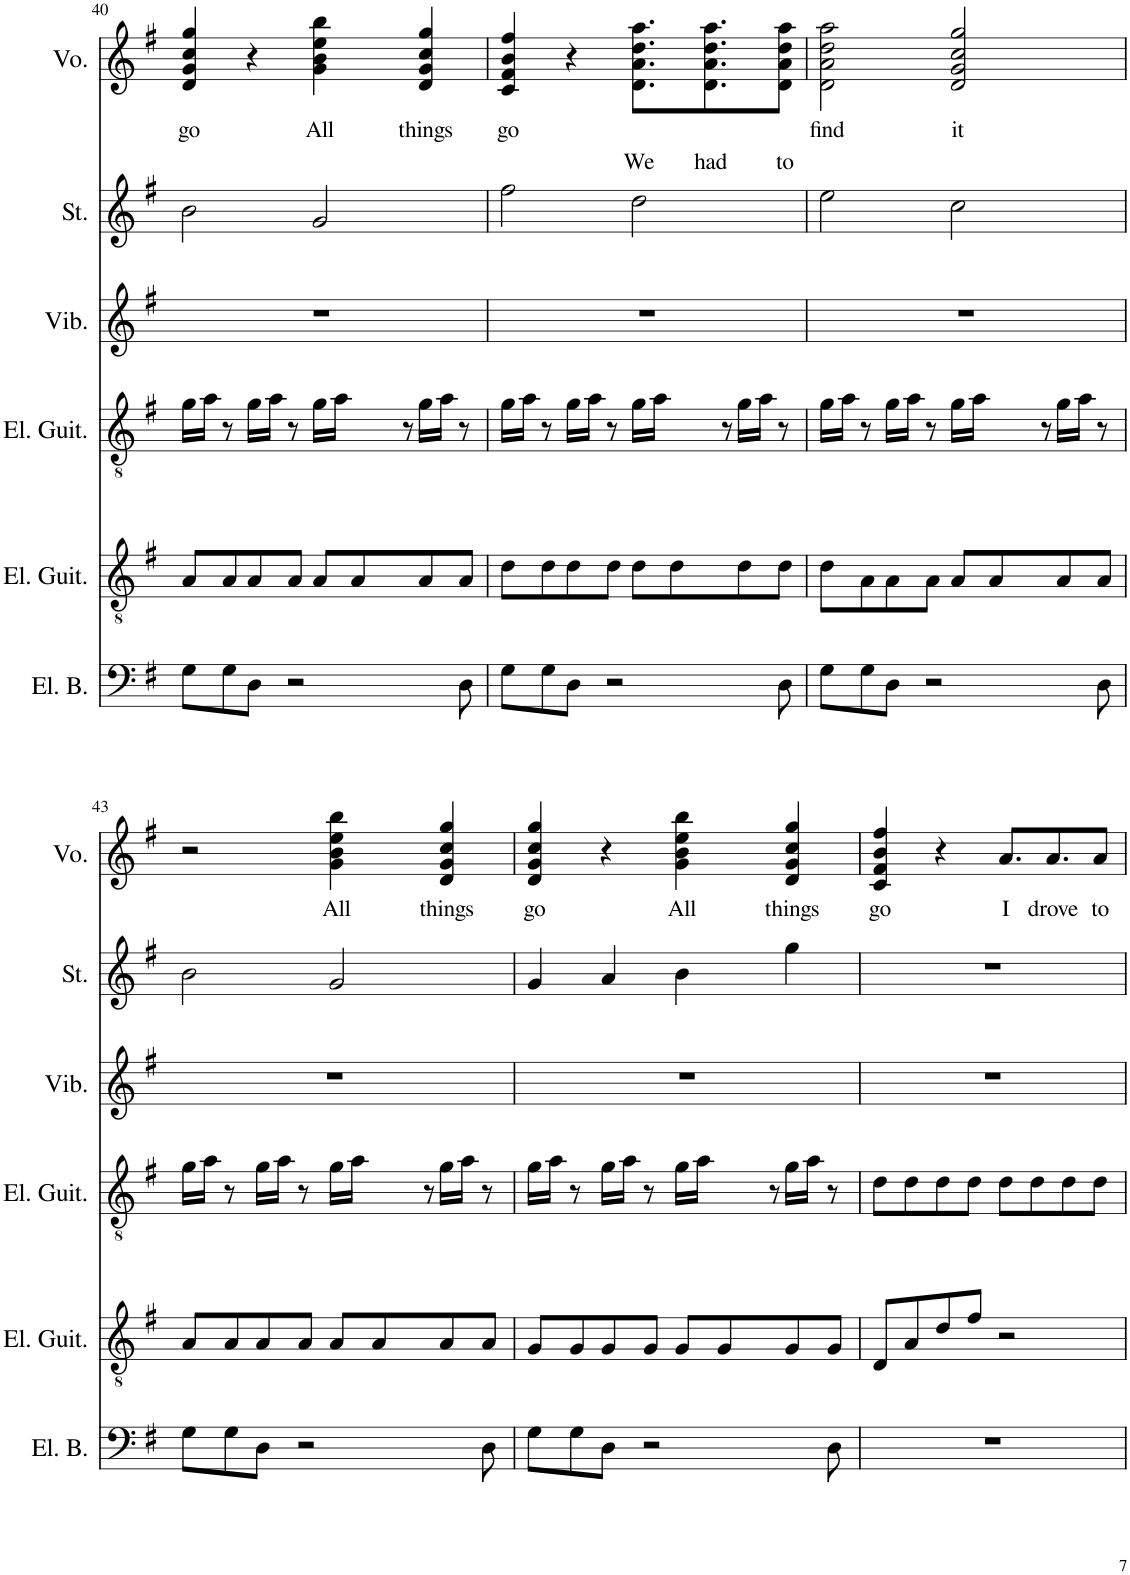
**kern	**kern	**kern	**kern	**kern	**kern	**text
*part6	*part5	*part4	*part3	*part2	*part1	*part1
*staff6	*staff5	*staff4	*staff3	*staff2	*staff1	*staff1
*I"Electric Bass	*I"Electric Guitar	*I"Electric Guitar	*I"Vibraphone	*I"Strings	*I"Voice	*
*I'El. B.	*I'El. Guit.	*I'El. Guit.	*I'Vib.	*I'St.	*I'Vo.	*
!!LO:PB:g=z
*clefF4	*clefGv2	*clefGv2	*clefG2	*clefG2	*clefG2	*
*Trd7c12	*Trd7c12	*Trd7c12	*	*	*	*
*k[f#]	*k[f#]	*k[f#]	*k[f#]	*k[f#]	*k[f#]	*
*M4/4	*M4/4	*M4/4	*M4/4	*M4/4	*M4/4	*
=40	=40	=40	=40	=40	=40	=40
!	!	!	!	!	!	!LO:LY:b
8G\L	8A/L	16g\LL	1r	2b\	4d/ 4g/ 4cc/ 4gg/	go
.	.	16a\JJ	.	.	.	.
8G\	8A/	8r	.	.	.	.
8D\J	8A/	16g\LL	.	.	4r	.
.	.	16a\JJ	.	.	.	.
2r	8A/J	8r	.	.	.	.
!	!	!	!	!	!	!LO:LY:b
.	8A/L	16g\LL	.	2g/	4g\ 4b\ 4ee\ 4bb\	All
.	.	16a\JJ	.	.	.	.
.	8A/	8r	.	.	.	.
!	!	!	!	!	!	!LO:LY:b
.	8A/	16g\LL	.	.	4d/ 4g/ 4cc/ 4gg/	things
.	.	16a\JJ	.	.	.	.
8D\	8A/J	8r	.	.	.	.
=41	=41	=41	=41	=41	=41	=41
!	!	!	!	!	!	!LO:LY:b
8G\L	8d\L	16g\LL	1r	2ff#\	4c/ 4f#/ 4b/ 4ff#/	go
.	.	16a\JJ	.	.	.	.
8G\	8d\	8r	.	.	.	.
8D\J	8d\	16g\LL	.	.	4r	.
.	.	16a\JJ	.	.	.	.
2r	8d\J	8r	.	.	.	.
!	!	!	!	!	!	!LO:LY:b
.	8d\L	16g\LL	.	2dd\	8.d\ 8.a\ 8.dd\ 8.aa\L	We
.	.	16a\JJ	.	.	.	.
.	8d\	8r	.	.	.	.
!	!	!	!	!	!	!LO:LY:b
.	.	.	.	.	8.d\ 8.a\ 8.dd\ 8.aa\	had
.	8d\	16g\LL	.	.	.	.
.	.	16a\JJ	.	.	.	.
!	!	!	!	!	!	!LO:LY:b
8D\	8d\J	8r	.	.	8d\ 8a\ 8dd\ 8aa\J	to
=42	=42	=42	=42	=42	=42	=42
!	!	!	!	!	!	!LO:LY:b
8G\L	8d\L	16g\LL	1r	2ee\	2d\ 2a\ 2dd\ 2aa\	find
.	.	16a\JJ	.	.	.	.
8G\	8A\	8r	.	.	.	.
8D\J	8A\	16g\LL	.	.	.	.
.	.	16a\JJ	.	.	.	.
2r	8A\J	8r	.	.	.	.
!	!	!	!	!	!	!LO:LY:b
.	8A/L	16g\LL	.	2cc\	2d/ 2g/ 2cc/ 2gg/	it
.	.	16a\JJ	.	.	.	.
.	8A/	8r	.	.	.	.
.	8A/	16g\LL	.	.	.	.
.	.	16a\JJ	.	.	.	.
8D\	8A/J	8r	.	.	.	.
!!LO:LB:g=z
=43	=43	=43	=43	=43	=43	=43
8G\L	8A/L	16g\LL	1r	2b\	2r	.
.	.	16a\JJ	.	.	.	.
8G\	8A/	8r	.	.	.	.
8D\J	8A/	16g\LL	.	.	.	.
.	.	16a\JJ	.	.	.	.
2r	8A/J	8r	.	.	.	.
!	!	!	!	!	!	!LO:LY:b
.	8A/L	16g\LL	.	2g/	4g\ 4b\ 4ee\ 4bb\	All
.	.	16a\JJ	.	.	.	.
.	8A/	8r	.	.	.	.
!	!	!	!	!	!	!LO:LY:b
.	8A/	16g\LL	.	.	4d/ 4g/ 4cc/ 4gg/	things
.	.	16a\JJ	.	.	.	.
8D\	8A/J	8r	.	.	.	.
=44	=44	=44	=44	=44	=44	=44
!	!	!	!	!	!	!LO:LY:b
8G\L	8G/L	16g\LL	1r	4g/	4d/ 4g/ 4cc/ 4gg/	go
.	.	16a\JJ	.	.	.	.
8G\	8G/	8r	.	.	.	.
8D\J	8G/	16g\LL	.	4a/	4r	.
.	.	16a\JJ	.	.	.	.
2r	8G/J	8r	.	.	.	.
!	!	!	!	!	!	!LO:LY:b
.	8G/L	16g\LL	.	4b\	4g\ 4b\ 4ee\ 4bb\	All
.	.	16a\JJ	.	.	.	.
.	8G/	8r	.	.	.	.
!	!	!	!	!	!	!LO:LY:b
.	8G/	16g\LL	.	4gg\	4d/ 4g/ 4cc/ 4gg/	things
.	.	16a\JJ	.	.	.	.
8D\	8G/J	8r	.	.	.	.
=45	=45	=45	=45	=45	=45	=45
!	!	!	!	!	!	!LO:LY:b
1r	8D/L	8d\L	1r	1r	4c/ 4f#/ 4b/ 4ff#/	go
.	8A/	8d\	.	.	.	.
.	8d/	8d\	.	.	4r	.
.	8f#/J	8d\J	.	.	.	.
!	!	!	!	!	!	!LO:LY:b
.	2r	8d\L	.	.	8.a/L	I
.	.	8d\	.	.	.	.
!	!	!	!	!	!	!LO:LY:b
.	.	.	.	.	8.a/	drove
.	.	8d\	.	.	.	.
!	!	!	!	!	!	!LO:LY:b
.	.	8d\J	.	.	8a/J	to
=	=	=	=	=	=	=
*-	*-	*-	*-	*-	*-	*-
